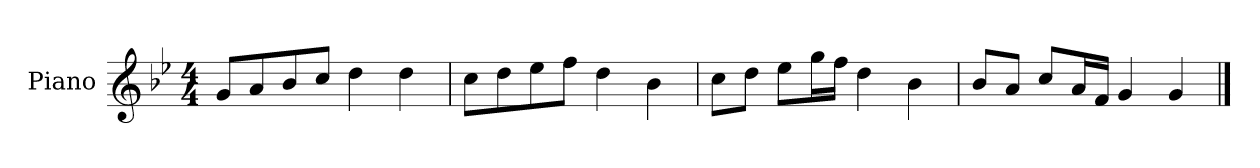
**kern
*part1
*staff1
*I"Piano
*I'P-no
*clefG2
*k[b-e-]
*M4/4
*MM90
=1
8g/L
8a/
8b-/
8cc/J
4dd\
4dd\
=2
8cc\L
8dd\
8ee-\
8ff\J
4dd\
4b-\
=3
8cc\L
8dd\J
8ee-\L
16gg\L
16ff\JJ
4dd\
4b-\
=4
8b-/L
8a/J
8cc/L
16a/L
16f/JJ
4g/
4g/
==
*-
